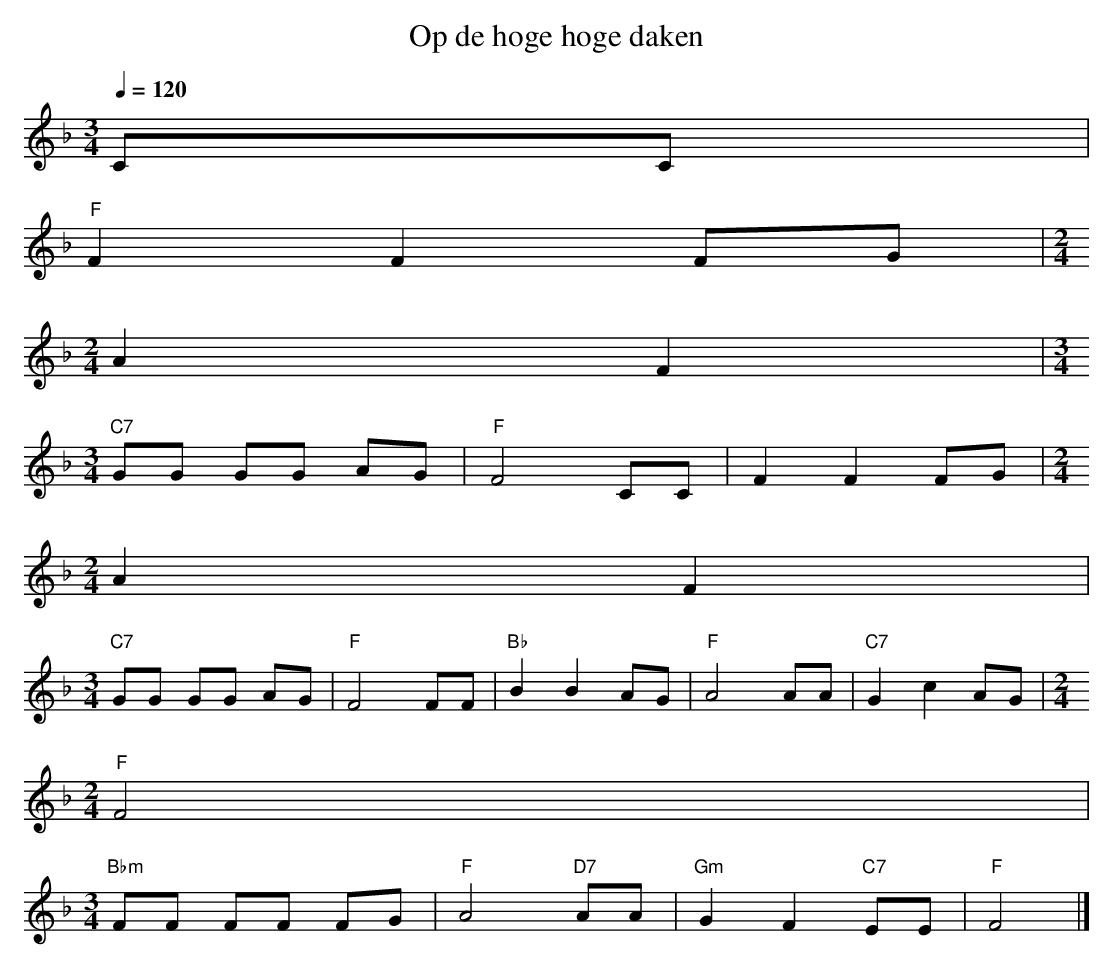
X:1
T:Op de hoge hoge daken
Q:1/4=120
M:3/4
L:1/8
K:F
CC |
"F"F2 F2 FG | [M:2/4]
A2 F2 | [M:3/4]
"C7"GG GG AG | "F"F4 CC | F2 F2 FG | [M:2/4]
A2 F2 |
[M:3/4]
"C7"GG GG AG | "F"F4 FF | "Bb"B2 B2 AG | "F"A4 AA | "C7"G2 c2 AG | [M:2/4]
"F"F4 |
[M:3/4]
"Bbm"FF FF FG | "F"A4 "D7"AA | "Gm"G2 F2 "C7"EE | "F"F4 |]
